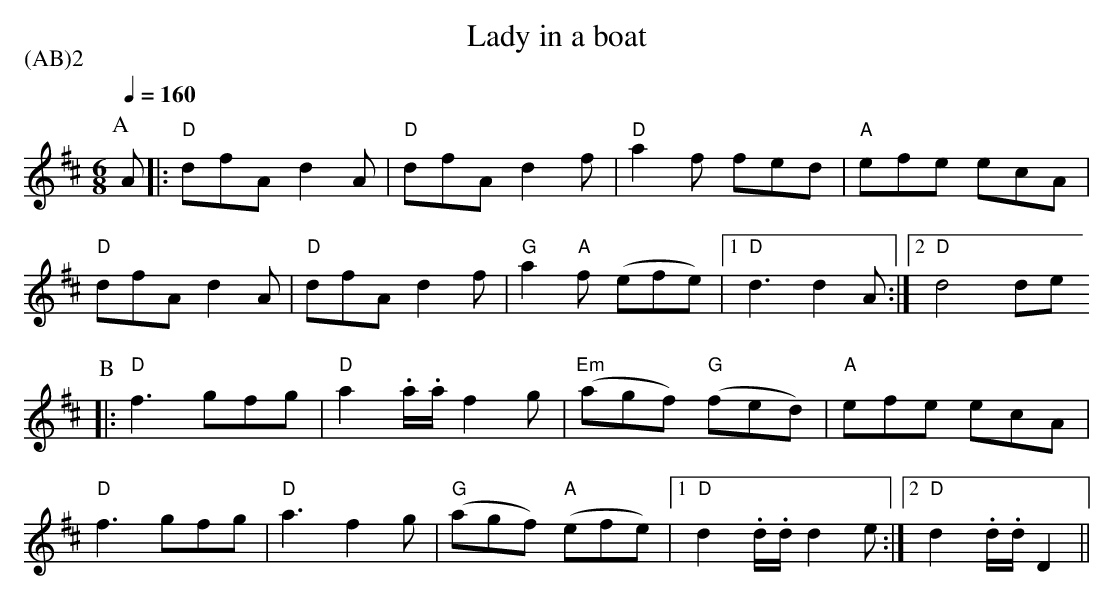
X:1
T:Lady in a boat
P:(AB)2
M:6/8
L:1/8
Q:1/4=160
K:D
V:1
P:A
A|:"D"dfA d2A|"D"dfA d2f|"D"a2f fed|"A"efe ecA|
"D"dfA d2A|"D"dfA d2f|"G"a2"A"f (efe)|1"D"d3 d2A:|2"D"d4de
P:B
|:"D"f3 gfg|"D"a2.a/2.a/2 f2g|"Em"(agf )"G"(fed)|"A"efe ecA|
"D"f3 gfg|"D"a3 f2g|"G"(agf )"A"(efe)|1"D"d2.d/2.d/2 d2e:|2"D"d2.d/2.d/2 D2||
